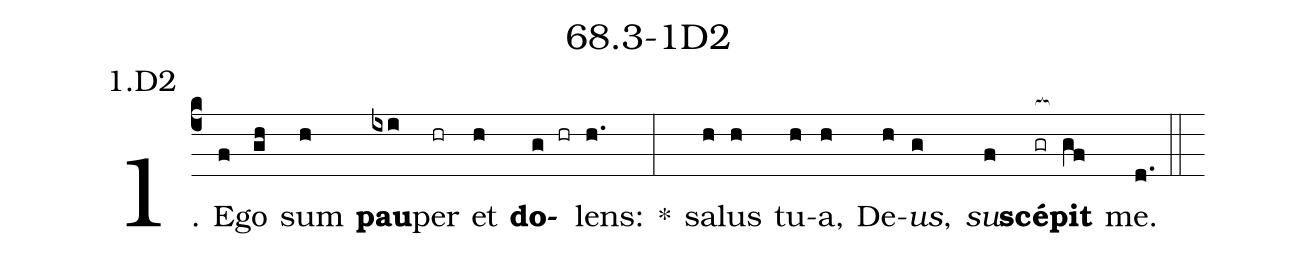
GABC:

name: 68.3-1D2;
annotation: 1.D2;
%%
(c4)1. E(f)go(gh) sum(h) <b>pau</b>(ixi)per(hr) et(h) <b>do</b>(g hr)lens:(h.) *(:) sa(h)lus(h) tu(h)a,(h) De(h)<i>us</i>,(g) <i>su</i>(f)<b>scé</b>(gr[ocb:1{])<b>pit</b>(gf[ocb:0}]) me.(d.) (::)


%E(h) u(h) o(g) u(f) a(gf) e.(d.) (::)
